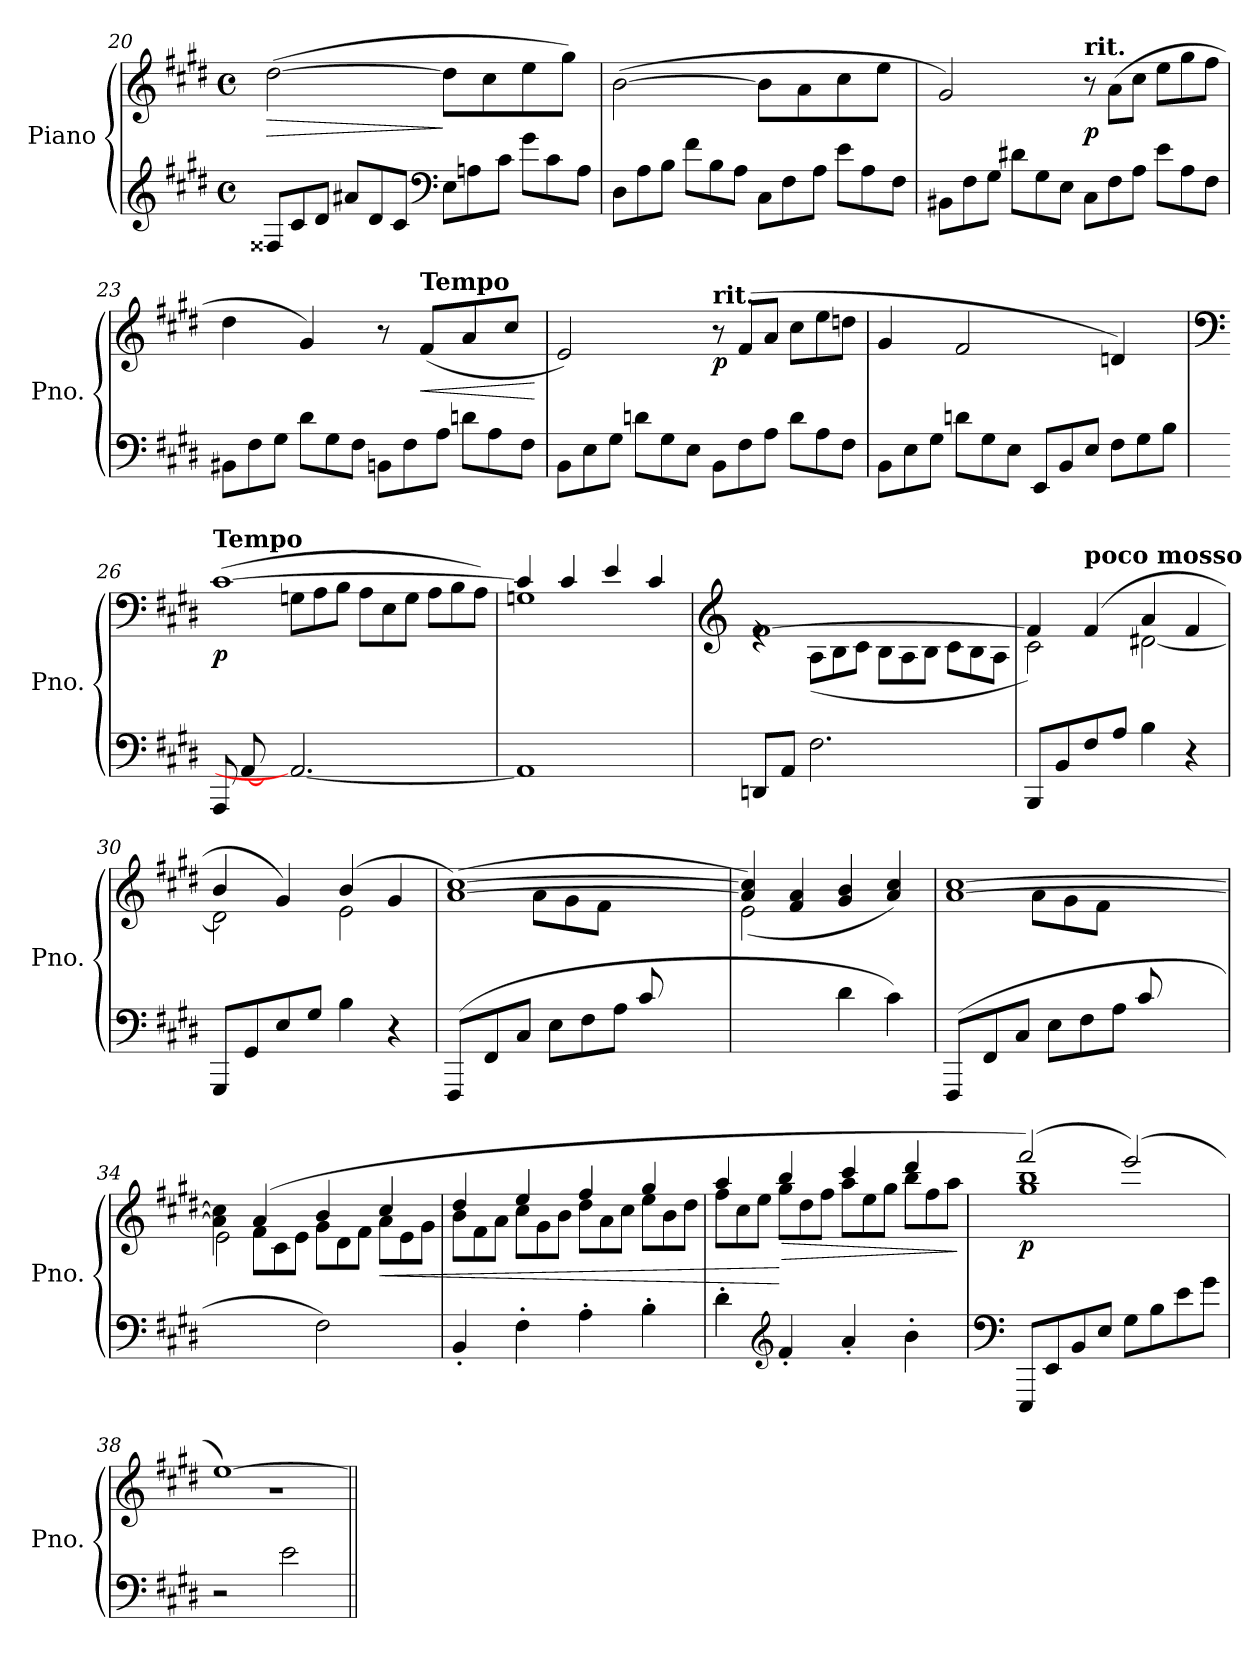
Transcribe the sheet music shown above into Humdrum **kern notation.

**kern	**kern	**dynam
*part1	*part1	*part1
*staff2	*staff1	*staff1/2
*I"Piano	*	*
*I'Pno.	*	*
!!LO:LB:g=z
*clefG2	*clefG2	*
*k[f#c#g#d#]	*k[f#c#g#d#]	*
*M4/4	*M4/4	*
*met(c)	*met(c)	*
*Xtuplet	*	*
=20	=20	=20
!	!	!LO:HP:b
12F##X/L	(>[2dd#\	>
12c#/	.	.
12d#/J	.	.
12a#X/L	.	.
12d#/	.	.
12c#/J	.	.
*clefF4	*	*
12E\L	8dd#\L]	]
12An\	.	.
.	8cc#\	.
12c#\J	.	.
12g#\L	8ee\	.
12c#\	.	.
.	8gg#\J)	.
12A\J	.	.
!!LO:LB:g=z
=21	=21	=21
12D#\L	(>[2b\	.
12A\	.	.
12B\J	.	.
12f#\L	.	.
12B\	.	.
12A\J	.	.
12C#\L	8b\L]	.
12F#\	.	.
.	8a\	.
12A\J	.	.
12e\L	8cc#\	.
12A\	.	.
.	8ee\J	.
12F#\J	.	.
=22	=22	=22
12BB#X\L	2g#/)	.
12F#\	.	.
12G#\J	.	.
12d#X\L	.	.
12G#\	.	.
12E\J	.	.
*	*Xtuplet	*
!	!LO:TX:a:B:t=rit.	!
!	!	!LO:DY:b
12C#\L	12r	p
12F#\	(>12a\L	.
12A\J	12cc#\J	.
12e\L	12ee\L	.
12A\	12gg#\	.
12F#\J	12ff#\J	.
=23	=23	=23
12BB#X\L	4dd#\	.
12F#\	.	.
12G#\J	.	.
12d#\L	4g#/)	.
12G#\	.	.
12F#\J	.	.
12BBn\L	8r	.
12F#\	.	.
!	!LO:TX:a:B:t=Tempo	!
!	!	!LO:HP:b
.	(<8f#/L	<
12A\J	.	.
12dn\L	8a/	.
12A\	.	.
.	8cc#/J	.
12F#\J	.	.
.	.	[
=24	=24	=24
12BB\L	2e/)	.
12E\	.	.
12G#\J	.	.
12dn\L	.	.
12G#\	.	.
12E\J	.	.
!	!LO:TX:a:B:t=rit.	!
!	!	!LO:DY:b
12BB\L	12r	p
12F#\	(>12f#/L	.
12A\J	12a/J	.
12d\L	12cc#\L	.
12A\	12ee\	.
12F#\J	12ddn\J	.
!!LO:LB:g=z
=25	=25	=25
12BB\L	4g#/	.
12E\	.	.
12G#\J	.	.
12dn\L	2f#/	.
12G#\	.	.
12E\J	.	.
12EE/L	.	.
12BB/	.	.
12E/J	.	.
12F#\L	4dn/)	.
12G#\	.	.
12B\J	.	.
=26	=26	=26
*	*clefF4	*
*^	*^	*
!	!	!LO:TX:a:B:t=Tempo	!	!
!	!	!	!	!LO:DY:b
(>12AAA/L	4ryy	(>[1c#	6ryy	p
[12AA/	.	.	.	.
6%5ryy	.	.	12E\J	.
.	2.AA/_	.	12Gn\L	.
.	.	.	12A\	.
.	.	.	12B\J	.
.	.	.	12A\L	.
.	.	.	12E\	.
.	.	.	12G\J	.
.	.	.	12A\L	.
.	.	.	12B\	.
.	.	.	12A\J)	.
*v	*v	*	*	*
=27	=27	=27	=27
1AA]	4c#/]	1Gn	.
.	4c#/	.	.
.	4e/	.	.
.	4c#/)	.	.
=28	=28	=28	=28
*	*clefG2	*	*
8DDn/L	[1f#	4re	.
8AA/J	.	.	.
2.F#\	.	(<12A\L	.
.	.	12B\	.
.	.	12c#\J	.
.	.	12B\L	.
.	.	12A\	.
.	.	12B\J	.
.	.	12c#\L	.
.	.	12B\	.
.	.	12A\J	.
!!LO:LB:g=z	!!
=29	=29	=29	=29
8BBB/L	4f#/]	2c#\)	.
8BB/	.	.	.
!	!LO:TX:a:B:t=poco mosso	!	!
8F#/	(>4f#/	.	.
8A/J	.	.	.
4B\	4a/	[2d#X\	.
4r	4f#/	.	.
=30	=30	=30	=30
8GGG#/L	4b/	2d#\]	.
8GG#/	.	.	.
8E/	4g#/)	.	.
8G#/J	.	.	.
4B\	(>4b/	2e\	.
4r	4g#/	.	.
=31	=31	=31	=31
(>12FFF#/L	(>[1a [1cc#)	12%7ryy	.
12FF#/	.	.	.
12C#/J	.	.	.
12E\L	.	.	.
12F#\	.	.	.
12A\J	.	.	.
12c#/L	.	.	.
12%5ryy	.	12e\	.
.	.	12f#\J	.
.	.	12a\L	.
.	.	12g#\	.
.	.	12f#\J	.
=32	=32	=32	=32
2ryy	4a/] 4cc#/]	(>2e\)	.
.	4f#/ 4a/	.	.
4d#\	4g#/ 4b/	2ryy	.
4c#\)	4a/ 4cc#/)	.	.
=33	=33	=33	=33
(>12FFF#/L	[1a [1cc#	12%7ryy	.
12FF#/	.	.	.
12C#/J	.	.	.
12E\L	.	.	.
12F#\	.	.	.
12A\J	.	.	.
12c#/L	.	.	.
12%5ryy	.	12e\	.
.	.	12f#\J	.
.	.	12a\L	.
.	.	12g#\	.
.	.	12f#\J)	.
!!LO:LB:g=z
=34	=34	=34	=34
*	*	*^	*
2ryy	4a\] 4cc#\]	4ryy	(>2e\	.
.	(>4a/	12f#\L	.	.
.	.	12c#\	.	.
.	.	12e\J	.	.
2F#\)	4b/	12g#\L	2ryy	.
.	.	12d#\	.	.
.	.	12f#\J	.	.
!	!	!	!	!LO:HP:b
.	4cc#/	12a\L	.	<
.	.	12e\	.	.
.	.	12g#\J	.	.
*	*	*v	*v	*
=35	=35	=35	=35
4BB'/	4dd#/	12b\L	.
.	.	12f#\	.
.	.	12a\J	.
4F#'\	4ee/	12cc#\L	.
.	.	12g#\	.
.	.	12b\J	.
4A'\	4ff#/	12dd#\L	.
.	.	12a\	.
.	.	12cc#\J	.
4B'\	4gg#/	12ee\L	.
.	.	12b\	.
.	.	12dd#\J	.
=36	=36	=36	=36
4d#'\	4aa/	12ff#\L	.
.	.	12cc#\	.
.	.	12ee\J	.
*clefG2	*	*	*
!	!	!	!LO:HP:n=1:b
4f#'/	4bb/	12gg#\L	[ >
.	.	12dd#\	.
.	.	12ff#\J	.
4a'/	4ccc#/	12aa\L	.
.	.	12ee\	.
.	.	12gg#\J	.
4b'\	4ddd#/	12bb\L	.
.	.	12ff#\	.
.	.	12aa\J	.
*	*v	*v	*
.	.	]
=37	=37	=37
*clefF4	*	*
*	*^	*
!	!	!	!LO:DY:b
8EEE/L	(>2fff#/)	1gg# 1bb	p
8EE/	.	.	.
8BB/	.	.	.
8E/J	.	.	.
8G#\L	(>2eee/)	.	.
8B\	.	.	.
8e\	.	.	.
8g#\J	.	.	.
!!LO:PB:g=z	!!
=38	=38	=38	=38
2r	[1ee)	1r	.
2e\	.	.	.
*	*v	*v	*
=||	=||	=||
*-	*-	*-
